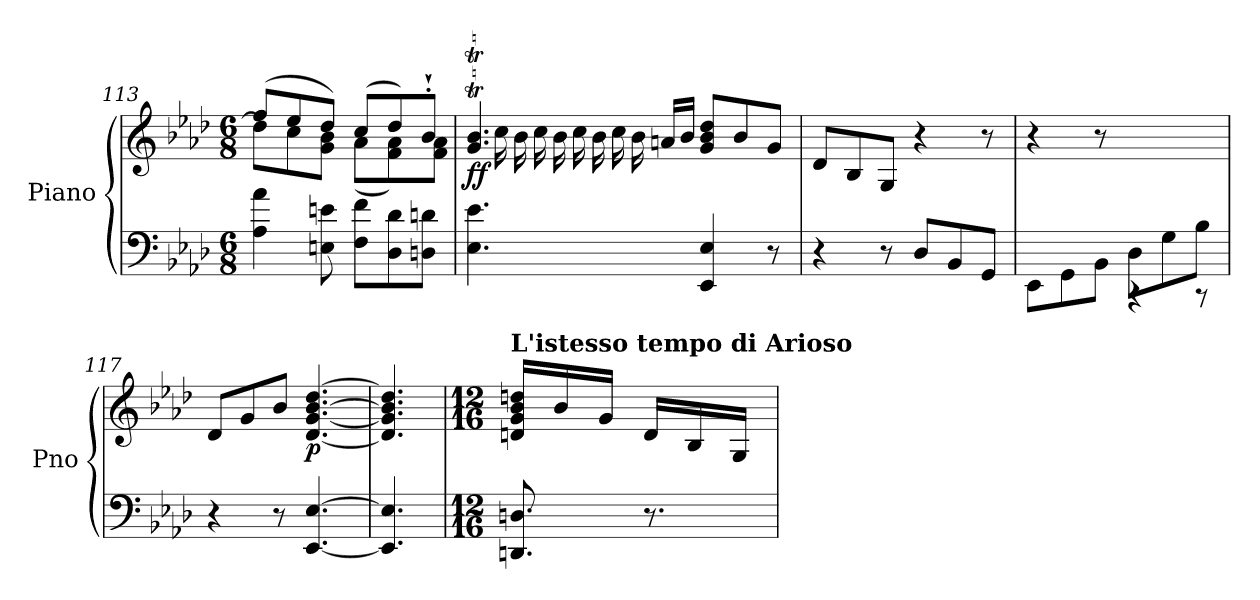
**kern	**kern	**dynam
*part1	*part1	*part1
*staff2	*staff1	*staff1/2
*I"Piano	*	*
*I'Pno	*	*
*clefF4	*clefG2	*
*k[b-e-a-d-]	*k[b-e-a-d-]	*
*M6/8	*M6/8	*
=113	=113	=113
*	*^	*
4A-\ 4a-\	(8ff/L	8dd-\L]	.
.	8ee-/	8cc\	.
8En\ 8en\	8dd-/J)	8g\ 8b-\J	.
8F\ 8f\L	(8cc/L	(8a-\L	.
8D-\ 8d-\	8dd-/)	8f\ 8a-\)	.
8Dn\ 8dn\J	8b-'`/J	8f\ 8a-\J	.
=114	=114	=114	=114
*	*	*Xtuplet	*
!	!	!	!LO:DY:b
4.E-\ 4.e-\	4.g/T 4.b-/T	176%3...ryy	ff
.	.	88%3cc	.
.	.	88%3b-	.
.	.	88%3cc	.
.	.	88%3b-	.
.	.	88%3cc	.
.	.	88%3b-	.
.	.	88%3cc	.
.	.	88%3b-	.
.	.	88%3an/LL	.
.	.	88%3b-/JJ	.
.	.	1408%531ryy	.
!	!	!	!LO:DY:b
!	!	!	!LO:DY:n=1:b
4EE-/ 4E-/	8g/ 8b-/ 8dd-/L	.	sf other-dynamics
.	8b-/	.	.
8r	8g/J	.	.
*	*v	*v	*
!!LO:LB:g=z
=115	=115	=115
4r	8d-/L	.
.	8B-/	.
8r	8G/J	.
8D-/L	4r	.
8BB-/	.	.
8GG/J	8r	.
!!LO:PB:g=z
=116	=116	=116
*^	*	*
4.ryy	8EE-\L	4r	.
.	8GG\	.	.
.	8BB-\J	8r	.
8D-\L	4rCC	4.ryy	.
8G\	.	.	.
8B-\J	8rCC	.	.
*v	*v	*	*
=117	=117	=117
4r	8d-/L	.
.	8g/	.
8r	8b-/J	.
!	!	!LO:DY:b
[4.EE-/ [4.E-/	[4.d-/ [4.g/ [4.b-/ [4.dd-/	p
=118	=118	=118
4.EE-/] 4.E-/]	4.d-/] 4.g/] 4.b-/] 4.dd-/]	.
=119	=119	=119
*M12/16	*M12/16	*
!	!LO:TX:a:B:t=L'istesso tempo di Arioso	!
8.DDn/ 8.Dn/	16dn/ 16g/ 16b-/ 16ddn/LL	.
.	16b-/	.
.	16g/JJ	.
8.r	16d/LL	.
.	16B-/	.
.	16G/JJ	.
=	=	=
*-	*-	*-
